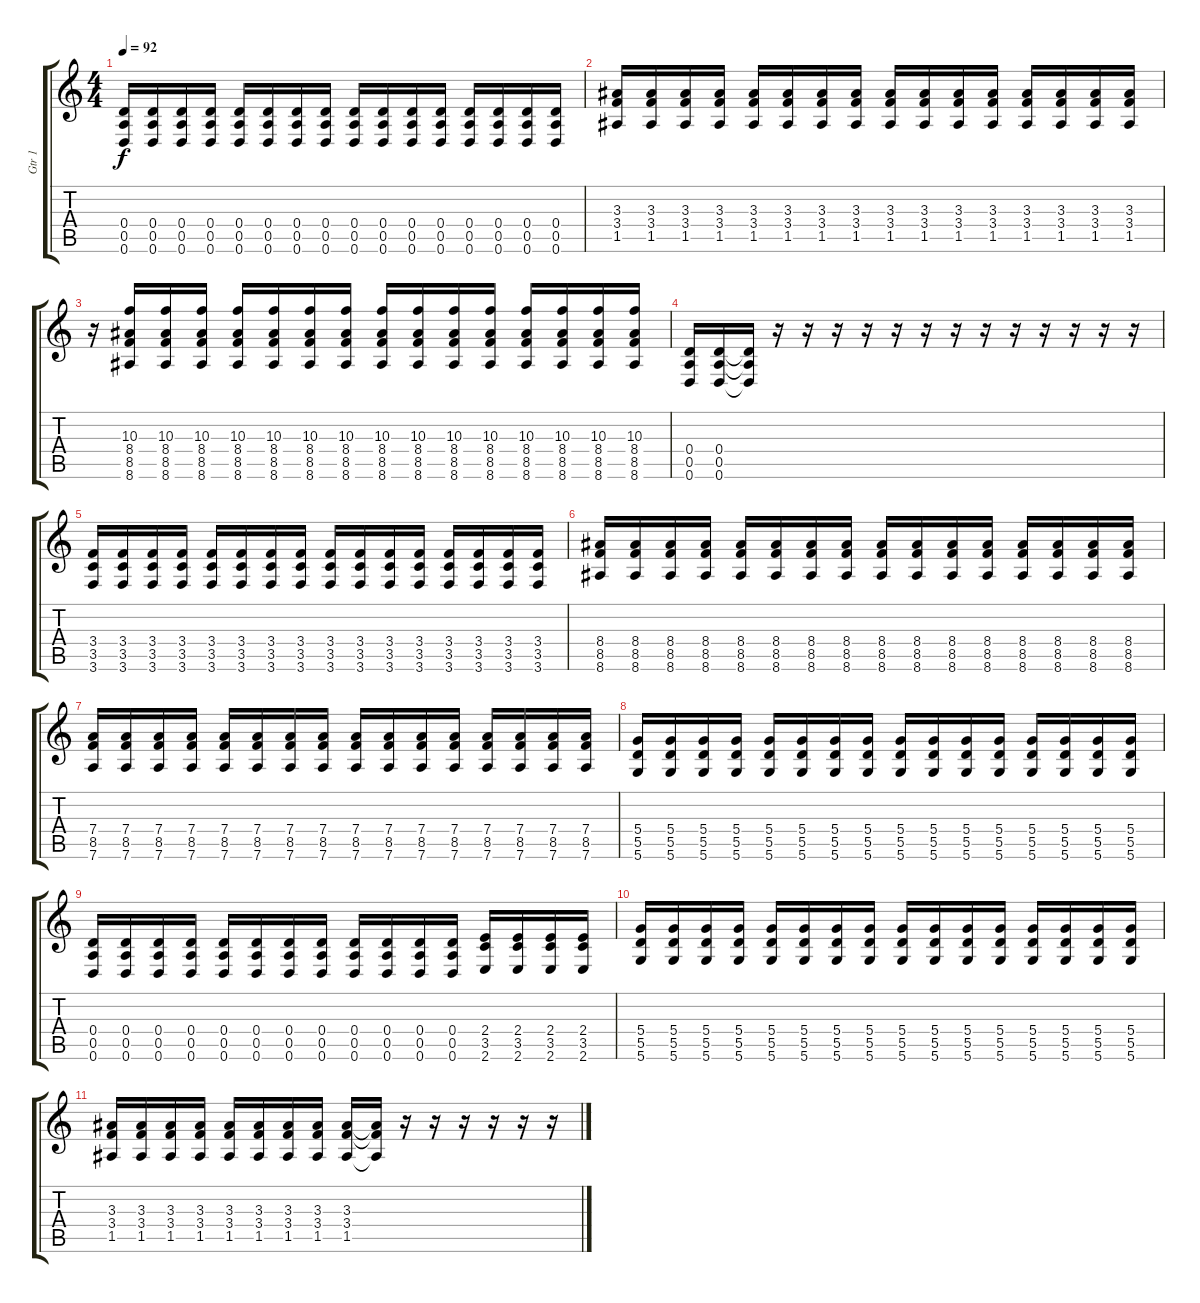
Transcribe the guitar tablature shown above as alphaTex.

\track ("Gtr 1" "Gtr 1") {instrument distortionguitar}
\staff {score tabs}
\tuning (E4 B3 G3 D3 A2 D2) {hide}
\ts (4 4)
\tempo 92
\clef g2
\ks c
(0.4 0.5 0.6).16{dy f} (0.4 0.5 0.6).16 (0.4 0.5 0.6).16 (0.4 0.5 0.6).16 (0.4 0.5 0.6).16 (0.4 0.5 0.6).16 (0.4 0.5 0.6).16 (0.4 0.5 0.6).16 (0.4 0.5 0.6).16 (0.4 0.5 0.6).16 (0.4 0.5 0.6).16 (0.4 0.5 0.6).16 (0.4 0.5 0.6).16 (0.4 0.5 0.6).16 (0.4 0.5 0.6).16 (0.4 0.5 0.6).16 |
(3.3 3.4 1.5).16 (3.3 3.4 1.5).16 (3.3 3.4 1.5).16 (3.3 3.4 1.5).16 (3.3 3.4 1.5).16 (3.3 3.4 1.5).16 (3.3 3.4 1.5).16 (3.3 3.4 1.5).16 (3.3 3.4 1.5).16 (3.3 3.4 1.5).16 (3.3 3.4 1.5).16 (3.3 3.4 1.5).16 (3.3 3.4 1.5).16 (3.3 3.4 1.5).16 (3.3 3.4 1.5).16 (3.3 3.4 1.5).16 |
r.16 (10.3 8.4 8.5 8.6).16 (10.3 8.4 8.5 8.6).16 (10.3 8.4 8.5 8.6).16 (10.3 8.4 8.5 8.6).16 (10.3 8.4 8.5 8.6).16 (10.3 8.4 8.5 8.6).16 (10.3 8.4 8.5 8.6).16 (10.3 8.4 8.5 8.6).16 (10.3 8.4 8.5 8.6).16 (10.3 8.4 8.5 8.6).16 (10.3 8.4 8.5 8.6).16 (10.3 8.4 8.5 8.6).16 (10.3 8.4 8.5 8.6).16 (10.3 8.4 8.5 8.6).16 (10.3 8.4 8.5 8.6).16 |
(0.4 0.5 0.6).16 (0.4 0.5 0.6).16 (0.4{t} 0.5{t} 0.6{t}).16 r.16 r.16 r.16 r.16 r.16 r.16 r.16 r.16 r.16 r.16 r.16 r.16 r.16 |
(3.4 3.5 3.6).16 (3.4 3.5 3.6).16 (3.4 3.5 3.6).16 (3.4 3.5 3.6).16 (3.4 3.5 3.6).16 (3.4 3.5 3.6).16 (3.4 3.5 3.6).16 (3.4 3.5 3.6).16 (3.4 3.5 3.6).16 (3.4 3.5 3.6).16 (3.4 3.5 3.6).16 (3.4 3.5 3.6).16 (3.4 3.5 3.6).16 (3.4 3.5 3.6).16 (3.4 3.5 3.6).16 (3.4 3.5 3.6).16 |
(8.4 8.5 8.6).16 (8.4 8.5 8.6).16 (8.4 8.5 8.6).16 (8.4 8.5 8.6).16 (8.4 8.5 8.6).16 (8.4 8.5 8.6).16 (8.4 8.5 8.6).16 (8.4 8.5 8.6).16 (8.4 8.5 8.6).16 (8.4 8.5 8.6).16 (8.4 8.5 8.6).16 (8.4 8.5 8.6).16 (8.4 8.5 8.6).16 (8.4 8.5 8.6).16 (8.4 8.5 8.6).16 (8.4 8.5 8.6).16 |
(7.4 8.5 7.6).16 (7.4 8.5 7.6).16 (7.4 8.5 7.6).16 (7.4 8.5 7.6).16 (7.4 8.5 7.6).16 (7.4 8.5 7.6).16 (7.4 8.5 7.6).16 (7.4 8.5 7.6).16 (7.4 8.5 7.6).16 (7.4 8.5 7.6).16 (7.4 8.5 7.6).16 (7.4 8.5 7.6).16 (7.4 8.5 7.6).16 (7.4 8.5 7.6).16 (7.4 8.5 7.6).16 (7.4 8.5 7.6).16 |
(5.4 5.5 5.6).16 (5.4 5.5 5.6).16 (5.4 5.5 5.6).16 (5.4 5.5 5.6).16 (5.4 5.5 5.6).16 (5.4 5.5 5.6).16 (5.4 5.5 5.6).16 (5.4 5.5 5.6).16 (5.4 5.5 5.6).16 (5.4 5.5 5.6).16 (5.4 5.5 5.6).16 (5.4 5.5 5.6).16 (5.4 5.5 5.6).16 (5.4 5.5 5.6).16 (5.4 5.5 5.6).16 (5.4 5.5 5.6).16 |
(0.4 0.5 0.6).16 (0.4 0.5 0.6).16 (0.4 0.5 0.6).16 (0.4 0.5 0.6).16 (0.4 0.5 0.6).16 (0.4 0.5 0.6).16 (0.4 0.5 0.6).16 (0.4 0.5 0.6).16 (0.4 0.5 0.6).16 (0.4 0.5 0.6).16 (0.4 0.5 0.6).16 (0.4 0.5 0.6).16 (2.4 3.5 2.6).16 (2.4 3.5 2.6).16 (2.4 3.5 2.6).16 (2.4 3.5 2.6).16 |
(5.4 5.5 5.6).16 (5.4 5.5 5.6).16 (5.4 5.5 5.6).16 (5.4 5.5 5.6).16 (5.4 5.5 5.6).16 (5.4 5.5 5.6).16 (5.4 5.5 5.6).16 (5.4 5.5 5.6).16 (5.4 5.5 5.6).16 (5.4 5.5 5.6).16 (5.4 5.5 5.6).16 (5.4 5.5 5.6).16 (5.4 5.5 5.6).16 (5.4 5.5 5.6).16 (5.4 5.5 5.6).16 (5.4 5.5 5.6).16 |
(3.3 3.4 1.5).16 (3.3 3.4 1.5).16 (3.3 3.4 1.5).16 (3.3 3.4 1.5).16 (3.3 3.4 1.5).16 (3.3 3.4 1.5).16 (3.3 3.4 1.5).16 (3.3 3.4 1.5).16 (3.3 3.4 1.5).16 (3.3{t} 3.4{t} 1.5{t}).16 r.16 r.16 r.16 r.16 r.16 r.16
